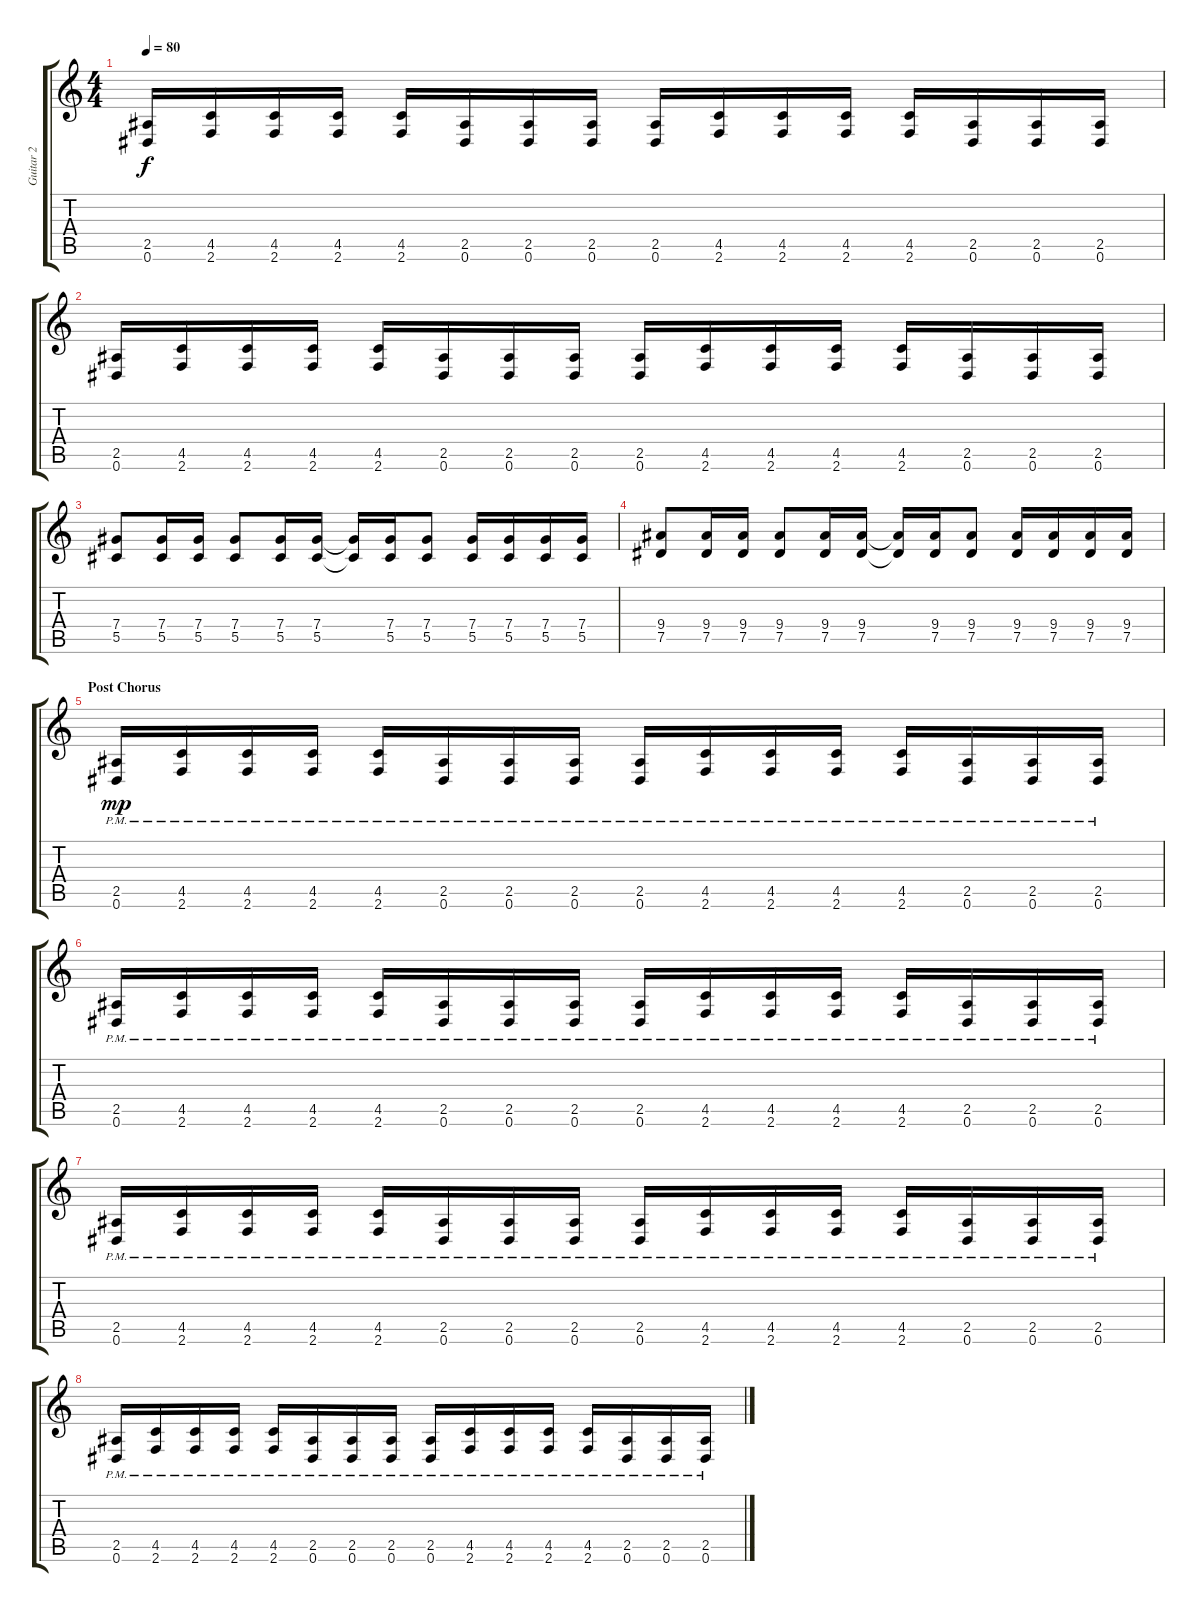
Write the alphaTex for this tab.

\track ("Guitar 2" "Guitar 2") {instrument distortionguitar}
\staff {score tabs}
\tuning (Eb4 Bb3 Gb3 Db3 Ab2 Eb2) {hide}
\ts (4 4)
\tempo 80
\clef g2
\ks c
(2.5 0.6).16{dy f} (4.5 2.6).16 (4.5 2.6).16 (4.5 2.6).16 (4.5 2.6).16 (2.5 0.6).16 (2.5 0.6).16 (2.5 0.6).16 (2.5 0.6).16 (4.5 2.6).16 (4.5 2.6).16 (4.5 2.6).16 (4.5 2.6).16 (2.5 0.6).16 (2.5 0.6).16 (2.5 0.6).16 |
(2.5 0.6).16 (4.5 2.6).16 (4.5 2.6).16 (4.5 2.6).16 (4.5 2.6).16 (2.5 0.6).16 (2.5 0.6).16 (2.5 0.6).16 (2.5 0.6).16 (4.5 2.6).16 (4.5 2.6).16 (4.5 2.6).16 (4.5 2.6).16 (2.5 0.6).16 (2.5 0.6).16 (2.5 0.6).16 |
(7.4 5.5).8 (7.4 5.5).16 (7.4 5.5).16 (7.4 5.5).8 (7.4 5.5).16 (7.4 5.5).16 (7.4{t} 5.5{t}).16 (7.4 5.5).16 (7.4 5.5).8 (7.4 5.5).16 (7.4 5.5).16 (7.4 5.5).16 (7.4 5.5).16 |
(9.4 7.5).8 (9.4 7.5).16 (9.4 7.5).16 (9.4 7.5).8 (9.4 7.5).16 (9.4 7.5).16 (9.4{t} 7.5{t}).16 (9.4 7.5).16 (9.4 7.5).8 (9.4 7.5).16 (9.4 7.5).16 (9.4 7.5).16 (9.4 7.5).16 |
\section ("" "Post Chorus")
(2.5{pm} 0.6{pm}).16{dy mp} (4.5{pm} 2.6{pm}).16 (4.5{pm} 2.6{pm}).16 (4.5{pm} 2.6{pm}).16 (4.5{pm} 2.6{pm}).16 (2.5{pm} 0.6{pm}).16 (2.5{pm} 0.6{pm}).16 (2.5{pm} 0.6{pm}).16 (2.5{pm} 0.6{pm}).16 (4.5{pm} 2.6{pm}).16 (4.5{pm} 2.6{pm}).16 (4.5{pm} 2.6{pm}).16 (4.5{pm} 2.6{pm}).16 (2.5{pm} 0.6{pm}).16 (2.5{pm} 0.6{pm}).16 (2.5{pm} 0.6{pm}).16 |
(2.5{pm} 0.6{pm}).16 (4.5{pm} 2.6{pm}).16 (4.5{pm} 2.6{pm}).16 (4.5{pm} 2.6{pm}).16 (4.5{pm} 2.6{pm}).16 (2.5{pm} 0.6{pm}).16 (2.5{pm} 0.6{pm}).16 (2.5{pm} 0.6{pm}).16 (2.5{pm} 0.6{pm}).16 (4.5{pm} 2.6{pm}).16 (4.5{pm} 2.6{pm}).16 (4.5{pm} 2.6{pm}).16 (4.5{pm} 2.6{pm}).16 (2.5{pm} 0.6{pm}).16 (2.5{pm} 0.6{pm}).16 (2.5{pm} 0.6{pm}).16 |
(2.5{pm} 0.6{pm}).16 (4.5{pm} 2.6{pm}).16 (4.5{pm} 2.6{pm}).16 (4.5{pm} 2.6{pm}).16 (4.5{pm} 2.6{pm}).16 (2.5{pm} 0.6{pm}).16 (2.5{pm} 0.6{pm}).16 (2.5{pm} 0.6{pm}).16 (2.5{pm} 0.6{pm}).16 (4.5{pm} 2.6{pm}).16 (4.5{pm} 2.6{pm}).16 (4.5{pm} 2.6{pm}).16 (4.5{pm} 2.6{pm}).16 (2.5{pm} 0.6{pm}).16 (2.5{pm} 0.6{pm}).16 (2.5{pm} 0.6{pm}).16 |
(2.5{pm} 0.6{pm}).16 (4.5{pm} 2.6{pm}).16 (4.5{pm} 2.6{pm}).16 (4.5{pm} 2.6{pm}).16 (4.5{pm} 2.6{pm}).16 (2.5{pm} 0.6{pm}).16 (2.5{pm} 0.6{pm}).16 (2.5{pm} 0.6{pm}).16 (2.5{pm} 0.6{pm}).16 (4.5{pm} 2.6{pm}).16 (4.5{pm} 2.6{pm}).16 (4.5{pm} 2.6{pm}).16 (4.5{pm} 2.6{pm}).16 (2.5{pm} 0.6{pm}).16 (2.5{pm} 0.6{pm}).16 (2.5{pm} 0.6{pm}).16
